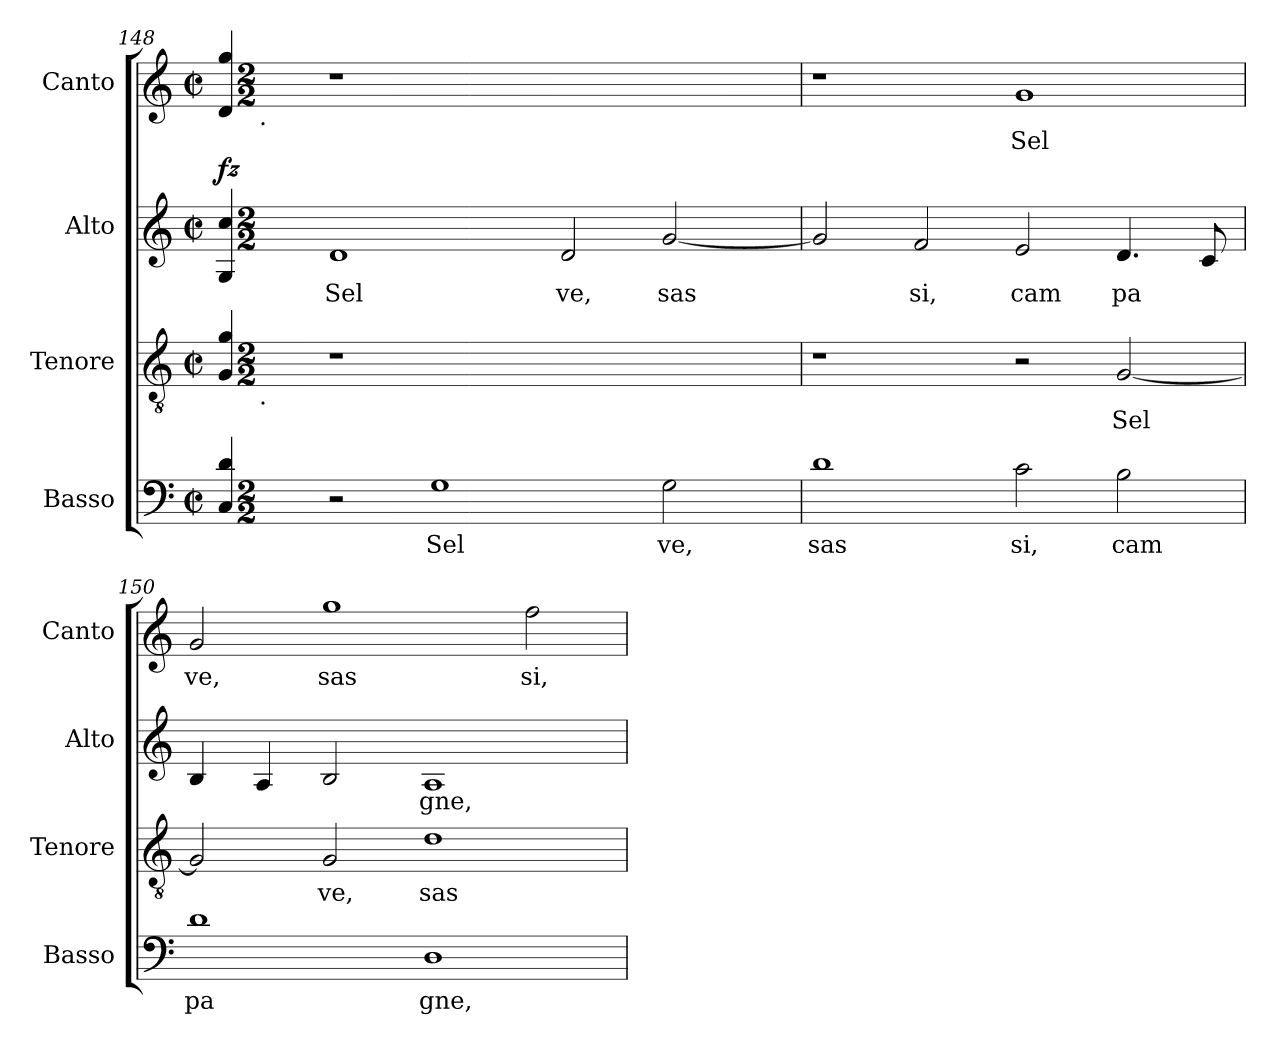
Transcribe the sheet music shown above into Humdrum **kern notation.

**kern	**text	**kern	**text	**kern	**text	**dynam	**kern	**text
*part4	*part4	*part3	*part3	*part2	*part2	*part2	*part1	*part1
*staff4	*staff4	*staff3	*staff3	*staff2	*staff2	*staff2	*staff1	*staff1
*I"Basso	*	*I"Tenore	*	*I"Alto	*	*	*I"Canto	*
*I'Basso	*	*I'Tenore	*	*I'Alto	*	*	*I'Canto	*
!!LO:PB:g=z
*clefF4	*	*clefGv2	*	*clefG2	*	*	*clefG2	*
*k[]	*	*k[]	*	*k[]	*	*	*k[]	*
*C:	*	*C:	*	*C:	*	*	*C:	*
*M2/2	*	*M2/2	*	*M2/2	*	*	*M2/2	*
*met(c|)	*	*met(c|)	*	*met(c|)	*	*	*met(c|)	*
=148	=148	=148	=148	=148	=148	=148	=148	=148
!	!LO:LY:b:cj	!	!LO:LY:b:cj	!	!LO:LY:b:cj	!LO:DY:b	!	!LO:LY:b:cj
*	*	*^	*	*	*	*	*^	*
4d/ 4C/	--	4g/ 4G/	16..ryy	.	4cc/ 4G/	--	fz	4gg/ 4d/	16..ryy	.
!	!	!	!	!	!	!	!	!	!LO:TX:b:t=.	!
!	!	!	!LO:TX:b:t=.	!	!	!	!	!	!	!
.	.	.	1ryy	.	.	.	.	.	1ryy	.
*M2/2	*	*M2/2	*	*	*M2/2	*	*	*M2/2	*	*
*met(c|)	*	*met(c|)	*	*	*met(c|)	*	*	*met(c|)	*	*
!	!	!	!	!	!	!LO:LY:b:cj	!	!	!	!
2r	.	1r	.	.	1d	-Sel	.	1r	.	.
!	!LO:LY:b:cj	!	!	!	!	!	!	!	!	!
1G	-Sel	.	.	.	.	.	.	.	.	.
.	.	.	1ryy	.	.	.	.	.	1ryy	.
!	!	!	!	!	!	!LO:LY:b:cj	!	!	!	!
.	.	1ryy	.	.	2d/	ve,	.	1ryy	.	.
!	!LO:LY:b:cj	!	!	!	!	!LO:LY:b:cj	!	!	!	!
2G\	ve,	.	.	.	[<2g/	sas	.	.	.	.
.	.	.	8ryy	.	.	.	.	.	8ryy	.
.	.	.	64ryy	.	.	.	.	.	64ryy	.
=149	=149	=149	=149	=149	=149	=149	=149	=149	=149	=149
!	!LO:LY:b:cj	!	!	!	!	!LO:LY:b:cj	!	!	!	!
*	*	*v	*v	*	*	*	*	*v	*v	*
1d	sas	1r	.	2g/]	.	.	1r	.
!	!	!	!	!	!LO:LY:b:cj	!	!	!
.	.	.	.	2f/	si,	.	.	.
!	!LO:LY:b:cj	!	!	!	!LO:LY:b:cj	!	!	!LO:LY:b:cj
2c\	si,	2r	.	2e/	cam	.	1g	Sel
!	!LO:LY:b:cj	!	!LO:LY:b:cj	!	!LO:LY:b:cj	!	!	!
2B\	cam	[<2G/	Sel	4.d/	pa	.	.	.
!	!	!	!	!	!LO:LY:b:cj	!	!	!
.	.	.	.	8c/	.	.	.	.
=150	=150	=150	=150	=150	=150	=150	=150	=150
!	!LO:LY:b:cj	!	!LO:LY:b:cj	!	!LO:LY:b:cj	!	!	!LO:LY:b:cj
1d	pa	2G/]	.	4B/	.	.	2g/	ve,
!	!	!	!	!	!LO:LY:b:cj	!	!	!
.	.	.	.	4A/	.	.	.	.
!	!	!	!LO:LY:b:cj	!	!LO:LY:b:cj	!	!	!LO:LY:b:cj
.	.	2G/	ve,	2B/	.	.	1gg	sas
!	!LO:LY:b:cj	!	!LO:LY:b:cj	!	!LO:LY:b:cj	!	!	!
1D	gne,	1d	sas	1A	gne,	.	.	.
!	!	!	!	!	!	!	!	!LO:LY:b:cj
.	.	.	.	.	.	.	2ff\	si,
=	=	=	=	=	=	=	=	=
*-	*-	*-	*-	*-	*-	*-	*-	*-
